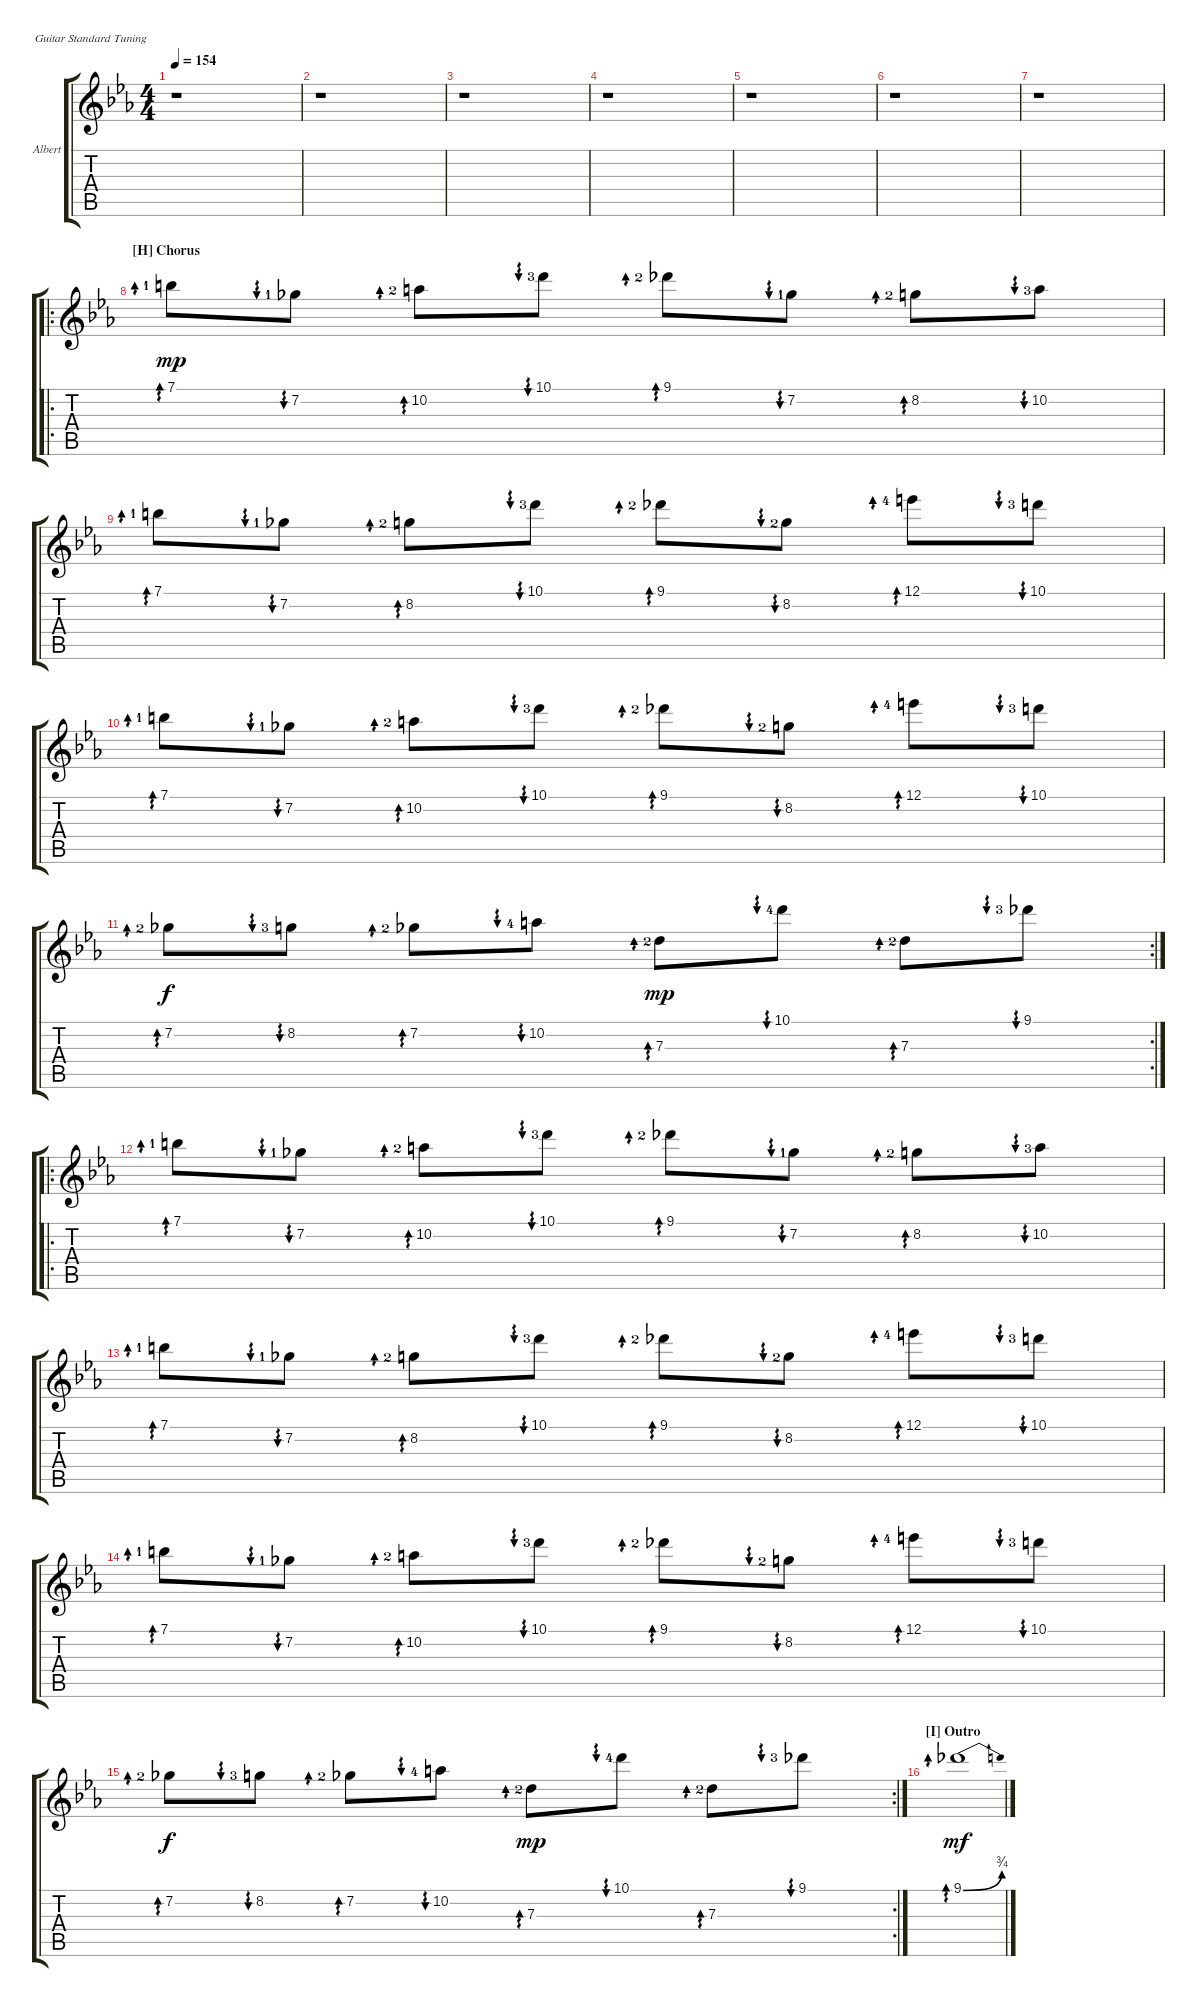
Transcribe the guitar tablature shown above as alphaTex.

\defaultSystemsLayout 4
\bracketExtendMode groupsimilarinstruments
\firstSystemTrackNameOrientation horizontal
\otherSystemsTrackNameOrientation horizontal
\track ("Rhythm Guitar" "Albert") {instrument overdrivenguitar}
\staff {score tabs}
\tuning (E4 B3 G3 D3 A2 E2)
\ts (4 4)
\tempo 154
\clef g2
\scale
0.458974
\ks eb
r.1{dy ff} |
\scale
0.545168 r.1 |
\scale
0.454698 r.1 |
\scale
0.545168 r.1 |
\scale
0.454698 r.1 |
\scale
0.545168 r.1 |
\scale
0.454698 r.1 |
\ro
\section ("H" "Chorus")
\scale
0.553633 7.1{lf 2}.8{ad 0 dy mp} 7.2{lf 2}.8{au 0} 10.2{lf 3}.8{ad 0} 10.1{lf 4}.8{au 0} 9.1{lf 3}.8{ad 0} 7.2{lf 2}.8{au 0} 8.2{lf 3}.8{ad 0} 10.2{lf 4}.8{au 0} |
\scale
0.44637 7.1{lf 2}.8{ad 0} 7.2{lf 2}.8{au 0} 8.2{lf 3}.8{ad 0} 10.1{lf 4}.8{au 0} 9.1{lf 3}.8{ad 0} 8.2{lf 3}.8{au 0} 12.1{lf 5}.8{ad 0} 10.1{lf 4}.8{au 0} |
\scale
0.526419 7.1{lf 2}.8{ad 0} 7.2{lf 2}.8{au 0} 10.2{lf 3}.8{ad 0} 10.1{lf 4}.8{au 0} 9.1{lf 3}.8{ad 0} 8.2{lf 3}.8{au 0} 12.1{lf 5}.8{ad 0} 10.1{lf 4}.8{au 0} |
\rc 2
\scale
0.473578 7.2{lf 3}.8{ad 0 dy f} 8.2{lf 4}.8{au 38} 7.2{lf 3}.8{ad 0} 10.2{lf 5}.8{au 0} 7.3{lf 3}.8{ad 0 dy mp} 10.1{lf 5}.8{au 0} 7.3{lf 3}.8{ad 0} 9.1{lf 4}.8{au 0} |
\ro
\scale
0.566475 7.1{lf 2}.8{ad 0} 7.2{lf 2}.8{au 0} 10.2{lf 3}.8{ad 0} 10.1{lf 4}.8{au 0} 9.1{lf 3}.8{ad 0} 7.2{lf 2}.8{au 0} 8.2{lf 3}.8{ad 0} 10.2{lf 4}.8{au 0} |
\scale
0.433535 7.1{lf 2}.8{ad 0} 7.2{lf 2}.8{au 0} 8.2{lf 3}.8{ad 0} 10.1{lf 4}.8{au 0} 9.1{lf 3}.8{ad 0} 8.2{lf 3}.8{au 0} 12.1{lf 5}.8{ad 0} 10.1{lf 4}.8{au 0} |
\scale
0.526419 7.1{lf 2}.8{ad 0} 7.2{lf 2}.8{au 0} 10.2{lf 3}.8{ad 0} 10.1{lf 4}.8{au 0} 9.1{lf 3}.8{ad 0} 8.2{lf 3}.8{au 0} 12.1{lf 5}.8{ad 0} 10.1{lf 4}.8{au 0} |
\rc 2
\scale
0.473578 7.2{lf 3}.8{ad 0 dy f} 8.2{lf 4}.8{au 38} 7.2{lf 3}.8{ad 0} 10.2{lf 5}.8{au 0} 7.3{lf 3}.8{ad 0 dy mp} 10.1{lf 5}.8{au 0} 7.3{lf 3}.8{ad 0} 9.1{lf 4}.8{au 0} |
\section ("I" "Outro")
\scale
0.418226 9.1{be (bend 0 0 59.4 3)}.1{ad 0 dy mf}
